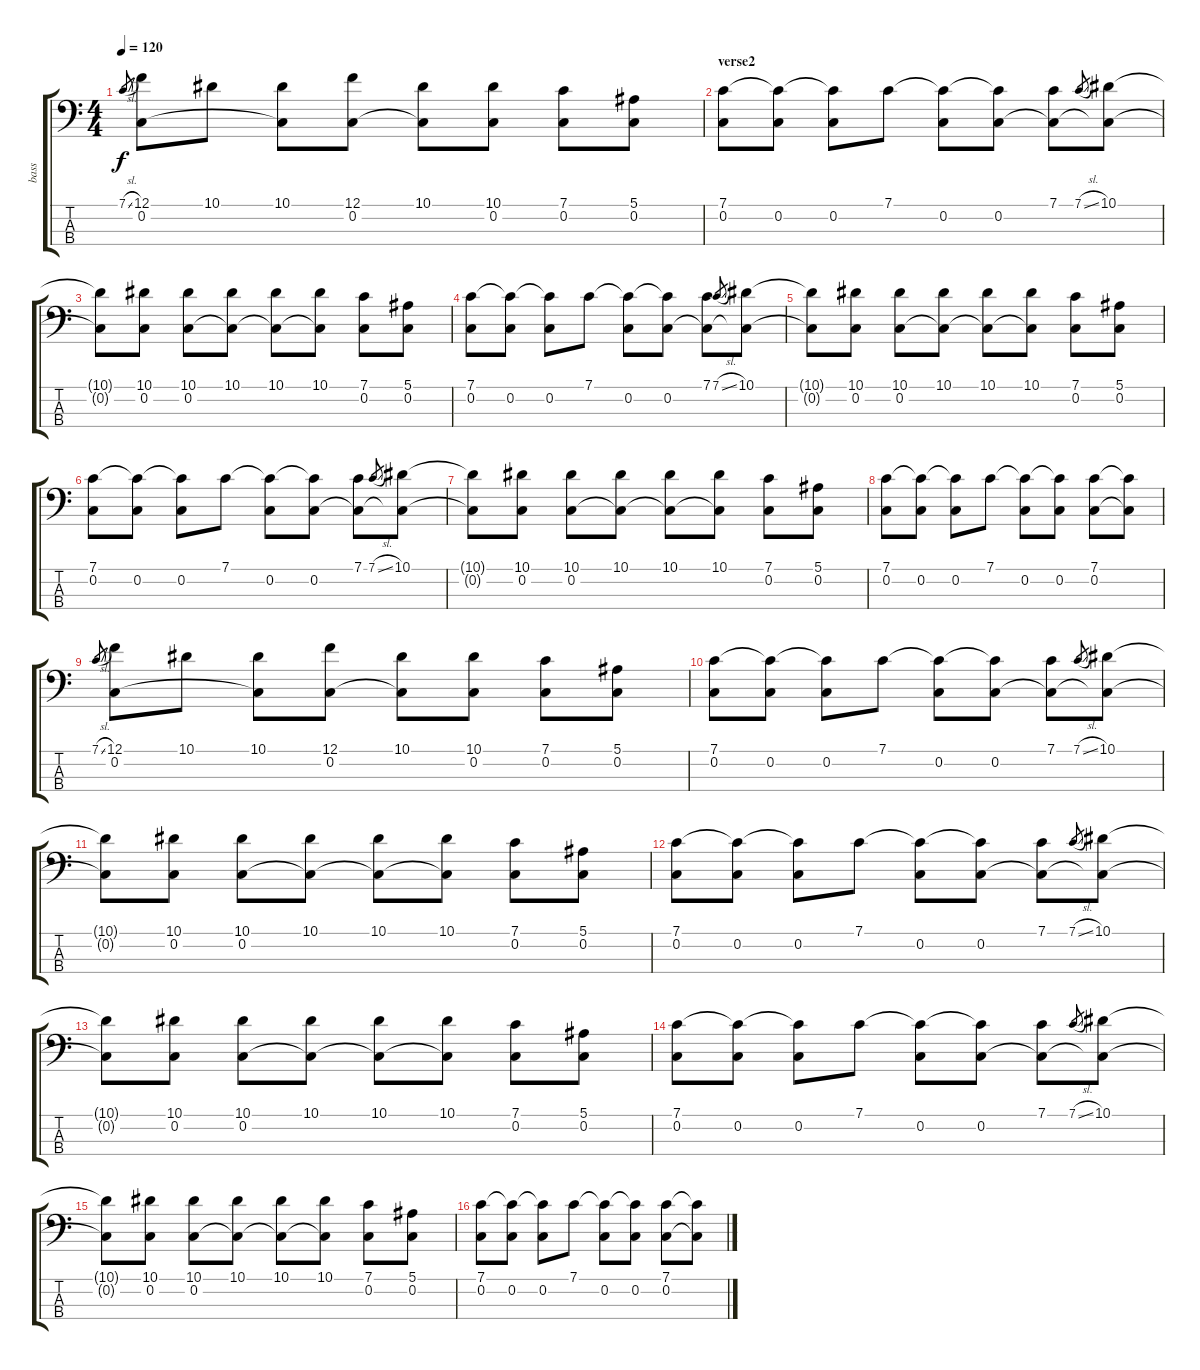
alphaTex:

\track ("bass" "bass") {instrument electricbassfinger}
\staff {score tabs}
\tuning (F2 C2 G1 D1) {hide}
\ts (4 4)
\tempo 120
\clef f4
\ks c
7.1{sl}.8{gr dy f} (12.1 0.2).8 10.1.8 (10.1 0.2{t}).8 (12.1 0.2).8 (10.1 0.2{t}).8 (10.1 0.2).8 (7.1 0.2).8 (5.1 0.2).8 |
\section ("" "verse2")
(7.1 0.2).8 (7.1{t} 0.2).8 (7.1{t} 0.2).8 7.1.8 (7.1{t} 0.2).8 (7.1{t} 0.2).8 (7.1 0.2{t}).8 7.1{sl}.8{gr} (10.1 0.2{t}).8 |
(10.1{t} 0.2{t}).8 (10.1 0.2).8 (10.1 0.2).8 (10.1 0.2{t}).8 (10.1 0.2{t}).8 (10.1 0.2{t}).8 (7.1 0.2).8 (5.1 0.2).8 |
(7.1 0.2).8 (7.1{t} 0.2).8 (7.1{t} 0.2).8 7.1.8 (7.1{t} 0.2).8 (7.1{t} 0.2).8 (7.1 0.2{t}).8 7.1{sl}.8{gr} (10.1 0.2{t}).8 |
(10.1{t} 0.2{t}).8 (10.1 0.2).8 (10.1 0.2).8 (10.1 0.2{t}).8 (10.1 0.2{t}).8 (10.1 0.2{t}).8 (7.1 0.2).8 (5.1 0.2).8 |
(7.1 0.2).8 (7.1{t} 0.2).8 (7.1{t} 0.2).8 7.1.8 (7.1{t} 0.2).8 (7.1{t} 0.2).8 (7.1 0.2{t}).8 7.1{sl}.8{gr} (10.1 0.2{t}).8 |
(10.1{t} 0.2{t}).8 (10.1 0.2).8 (10.1 0.2).8 (10.1 0.2{t}).8 (10.1 0.2{t}).8 (10.1 0.2{t}).8 (7.1 0.2).8 (5.1 0.2).8 |
(7.1 0.2).8 (7.1{t} 0.2).8 (7.1{t} 0.2).8 7.1.8 (7.1{t} 0.2).8 (7.1{t} 0.2).8 (7.1 0.2).8 (7.1{t} 0.2{t}).8 |
7.1{sl}.8{gr} (12.1 0.2).8 10.1.8 (10.1 0.2{t}).8 (12.1 0.2).8 (10.1 0.2{t}).8 (10.1 0.2).8 (7.1 0.2).8 (5.1 0.2).8 |
(7.1 0.2).8 (7.1{t} 0.2).8 (7.1{t} 0.2).8 7.1.8 (7.1{t} 0.2).8 (7.1{t} 0.2).8 (7.1 0.2{t}).8 7.1{sl}.8{gr} (10.1 0.2{t}).8 |
(10.1{t} 0.2{t}).8 (10.1 0.2).8 (10.1 0.2).8 (10.1 0.2{t}).8 (10.1 0.2{t}).8 (10.1 0.2{t}).8 (7.1 0.2).8 (5.1 0.2).8 |
(7.1 0.2).8 (7.1{t} 0.2).8 (7.1{t} 0.2).8 7.1.8 (7.1{t} 0.2).8 (7.1{t} 0.2).8 (7.1 0.2{t}).8 7.1{sl}.8{gr} (10.1 0.2{t}).8 |
(10.1{t} 0.2{t}).8 (10.1 0.2).8 (10.1 0.2).8 (10.1 0.2{t}).8 (10.1 0.2{t}).8 (10.1 0.2{t}).8 (7.1 0.2).8 (5.1 0.2).8 |
(7.1 0.2).8 (7.1{t} 0.2).8 (7.1{t} 0.2).8 7.1.8 (7.1{t} 0.2).8 (7.1{t} 0.2).8 (7.1 0.2{t}).8 7.1{sl}.8{gr} (10.1 0.2{t}).8 |
(10.1{t} 0.2{t}).8 (10.1 0.2).8 (10.1 0.2).8 (10.1 0.2{t}).8 (10.1 0.2{t}).8 (10.1 0.2{t}).8 (7.1 0.2).8 (5.1 0.2).8 |
(7.1 0.2).8 (7.1{t} 0.2).8 (7.1{t} 0.2).8 7.1.8 (7.1{t} 0.2).8 (7.1{t} 0.2).8 (7.1 0.2).8 (7.1{t} 0.2{t}).8
